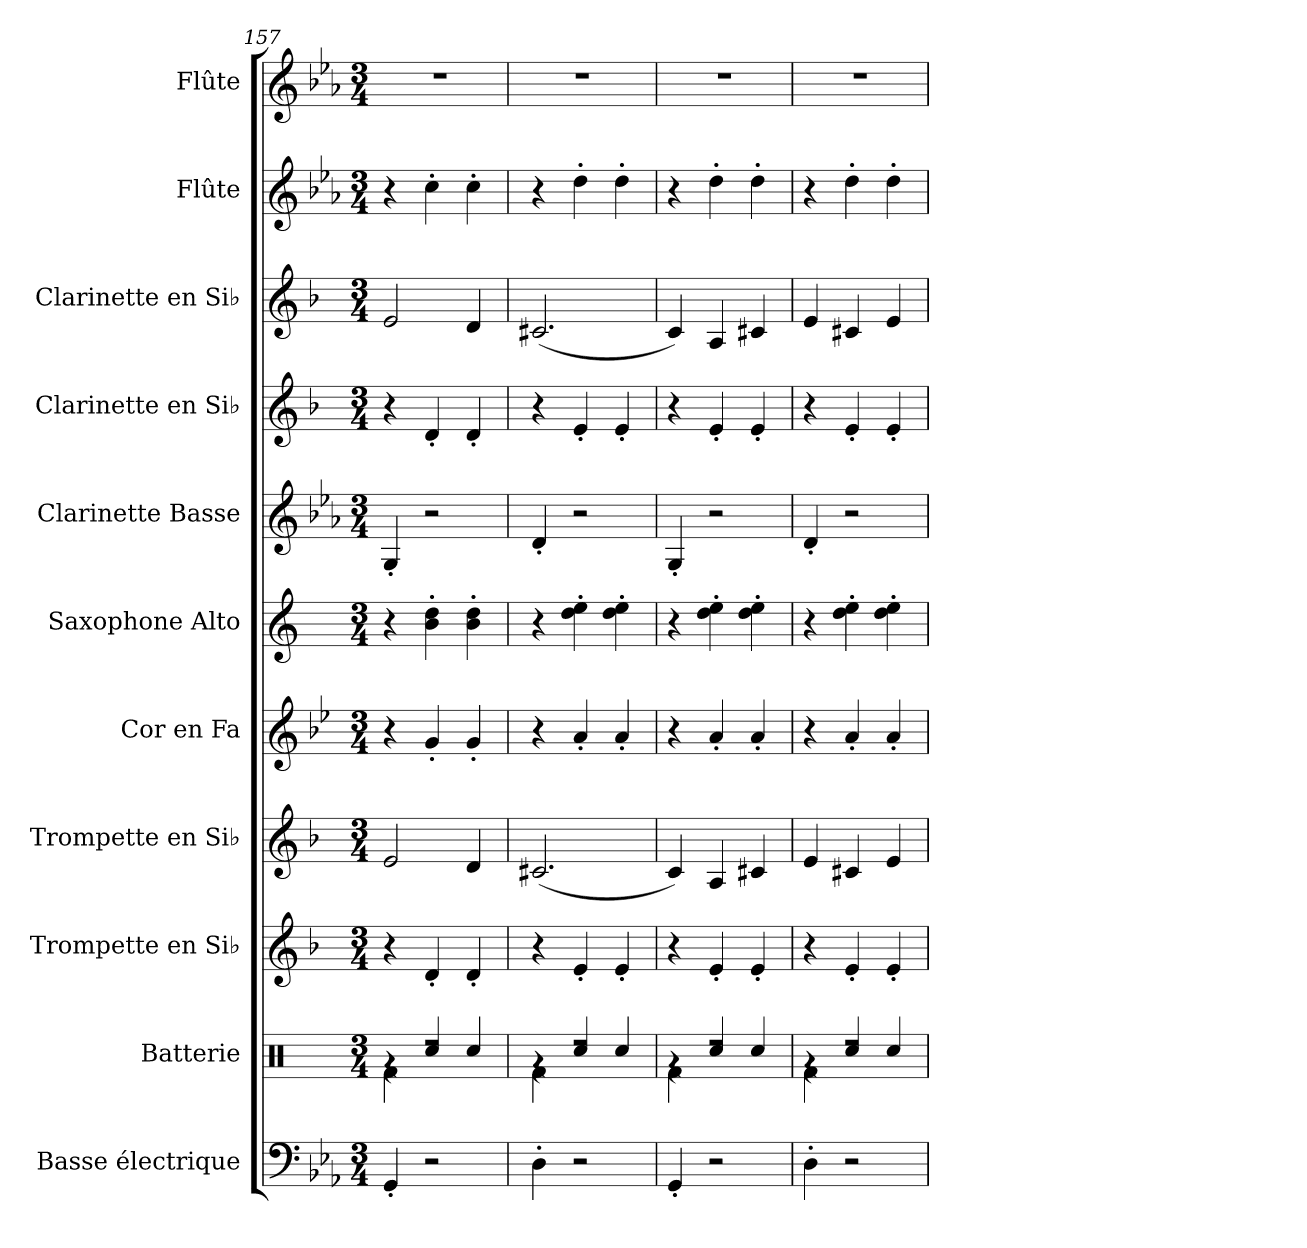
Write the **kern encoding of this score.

**kern	**kern	**kern	**kern	**kern	**kern	**kern	**kern	**kern	**kern	**kern
*part11	*part10	*part9	*part8	*part7	*part6	*part5	*part4	*part3	*part2	*part1
*staff11	*staff10	*staff9	*staff8	*staff7	*staff6	*staff5	*staff4	*staff3	*staff2	*staff1
*I"Basse électrique	*I"Batterie	*I"Trompette en Si♭	*I"Trompette en Si♭	*I"Cor en Fa	*I"Saxophone Alto	*I"Clarinette Basse	*I"Clarinette en Si♭	*I"Clarinette en Si♭	*I"Flûte	*I"Flûte
*I'B. él.	*I'Batt.	*I'Tromp. Si♭	*I'Tromp. Si♭	*I'Cor Fa	*I'Sax. A.	*I'Cl. basse	*I'Clar. Si♭	*I'Clar. Si♭	*I'Fl.	*I'Fl.
*clefF4	*clefX	*clefG2	*clefG2	*clefG2	*clefG2	*clefG2	*clefG2	*clefG2	*clefG2	*clefG2
*ITrd7c12	*	*ITrd1c2	*ITrd1c2	*ITrd4c7	*ITrd5c9	*ITrd8c14	*ITrd1c2	*ITrd1c2	*	*
*k[b-e-a-]	*k[]	*k[b-e-a-]	*k[b-e-a-]	*k[b-e-a-]	*k[b-e-a-]	*k[b-e-a-]	*k[b-e-a-]	*k[b-e-a-]	*k[b-e-a-]	*k[b-e-a-]
*M3/4	*M3/4	*M3/4	*M3/4	*M3/4	*M3/4	*M3/4	*M3/4	*M3/4	*M3/4	*M3/4
=157	=157	=157	=157	=157	=157	=157	=157	=157	=157	=157
*	*^	*	*	*	*	*	*	*	*	*
4GGG'/	4rg	4Rf\	4r	2d/	4r	4r	4GG'/	4r	2d/	4r	2.r
2r	4Rcc/	2rdd	4c'/	.	4c'/	4d\' 4f\'	2r	4c'/	.	4cc'\	.
.	4Rcc/	.	4c'/	4c/	4c'/	4d\' 4f\'	.	4c'/	4c/	4cc'\	.
=158	=158	=158	=158	=158	=158	=158	=158	=158	=158	=158	=158
4DD'\	4rg	4Rf\	4r	(2.Bn/	4r	4r	4D'/	4r	(2.Bn/	4r	2.r
2r	4Rcc/	2rdd	4d'/	.	4d'/	4f\' 4g\'	2r	4d'/	.	4dd'\	.
.	4Rcc/	.	4d'/	.	4d'/	4f\' 4g\'	.	4d'/	.	4dd'\	.
=159	=159	=159	=159	=159	=159	=159	=159	=159	=159	=159	=159
4GGG'/	4rg	4Rf\	4r	4B-/)	4r	4r	4GG'/	4r	4B-/)	4r	2.r
2r	4Rcc/	2rdd	4d'/	4G/	4d'/	4f\' 4g\'	2r	4d'/	4G/	4dd'\	.
.	4Rcc/	.	4d'/	4Bn/	4d'/	4f\' 4g\'	.	4d'/	4Bn/	4dd'\	.
=160	=160	=160	=160	=160	=160	=160	=160	=160	=160	=160	=160
4DD'\	4rg	4Rf\	4r	4d/	4r	4r	4D'/	4r	4d/	4r	2.r
2r	4Rcc/	2rdd	4d'/	4Bn/	4d'/	4f\' 4g\'	2r	4d'/	4Bn/	4dd'\	.
.	4Rcc/	.	4d'/	4d/	4d'/	4f\' 4g\'	.	4d'/	4d/	4dd'\	.
*	*v	*v	*	*	*	*	*	*	*	*	*
=	=	=	=	=	=	=	=	=	=	=
*-	*-	*-	*-	*-	*-	*-	*-	*-	*-	*-
